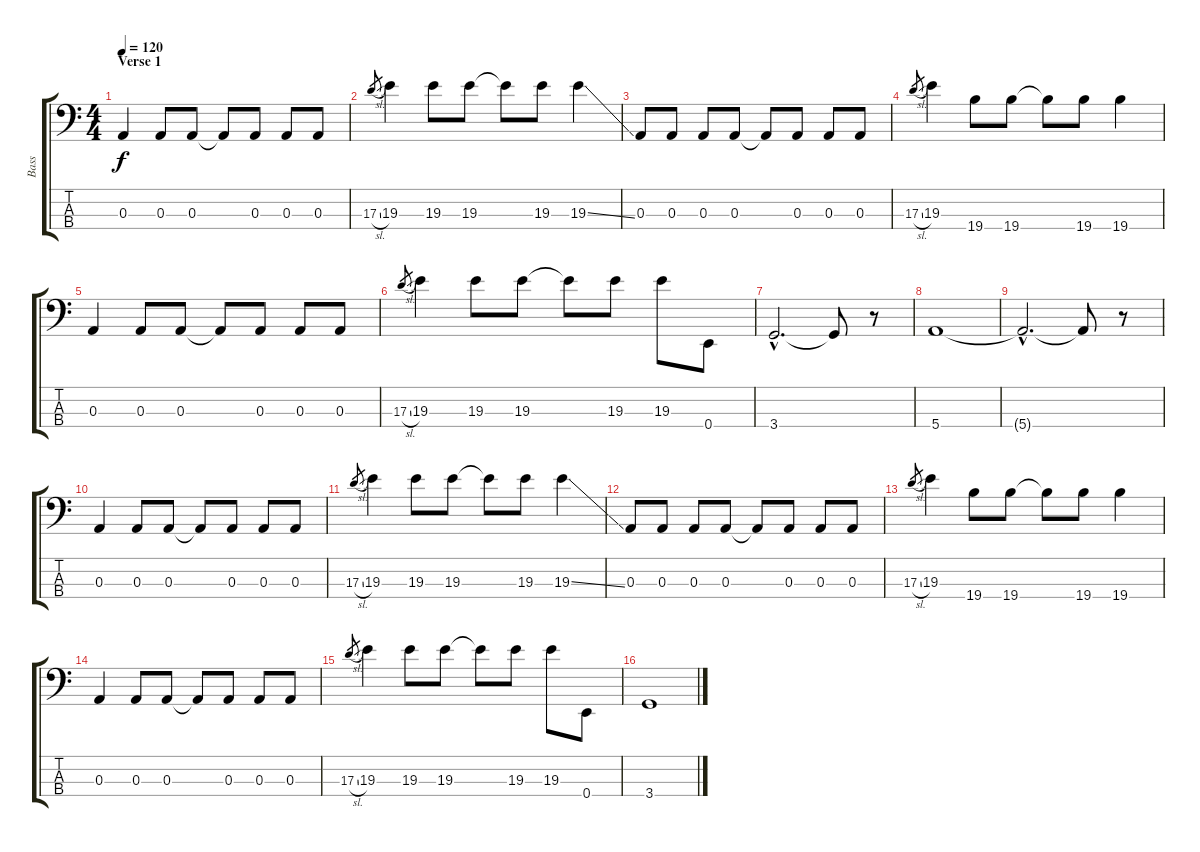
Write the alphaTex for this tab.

\track ("Bass" "Bass") {instrument electricbassfinger}
\staff {score tabs}
\tuning (G2 D2 A1 E1) {hide}
\ts (4 4)
\section ("" "Verse 1")
\tempo 120
\clef f4
\ks c
0.3.4{dy f} 0.3.8 0.3.8 0.3{t}.8 0.3.8 0.3.8 0.3.8 |
17.3{sl}.8{gr} 19.3.4 19.3.8 19.3.8 19.3{t}.8 19.3.8 19.3{ss}.4 |
0.3.8 0.3.8 0.3.8 0.3.8 0.3{t}.8 0.3.8 0.3.8 0.3.8 |
17.3{sl}.8{gr} 19.3.4 19.4.8 19.4.8 19.4{t}.8 19.4.8 19.4.4 |
0.3.4 0.3.8 0.3.8 0.3{t}.8 0.3.8 0.3.8 0.3.8 |
17.3{sl}.8{gr} 19.3.4 19.3.8 19.3.8 19.3{t}.8 19.3.8 19.3.8 0.4.8 |
3.4{hac}.2{d} 3.4{t}.8 r.8 |
5.4.1 |
5.4{hac t}.2{d} 5.4{t}.8 r.8 |
0.3.4 0.3.8 0.3.8 0.3{t}.8 0.3.8 0.3.8 0.3.8 |
17.3{sl}.8{gr} 19.3.4 19.3.8 19.3.8 19.3{t}.8 19.3.8 19.3{ss}.4 |
0.3.8 0.3.8 0.3.8 0.3.8 0.3{t}.8 0.3.8 0.3.8 0.3.8 |
17.3{sl}.8{gr} 19.3.4 19.4.8 19.4.8 19.4{t}.8 19.4.8 19.4.4 |
0.3.4 0.3.8 0.3.8 0.3{t}.8 0.3.8 0.3.8 0.3.8 |
17.3{sl}.8{gr} 19.3.4 19.3.8 19.3.8 19.3{t}.8 19.3.8 19.3.8 0.4.8 |
3.4.1
